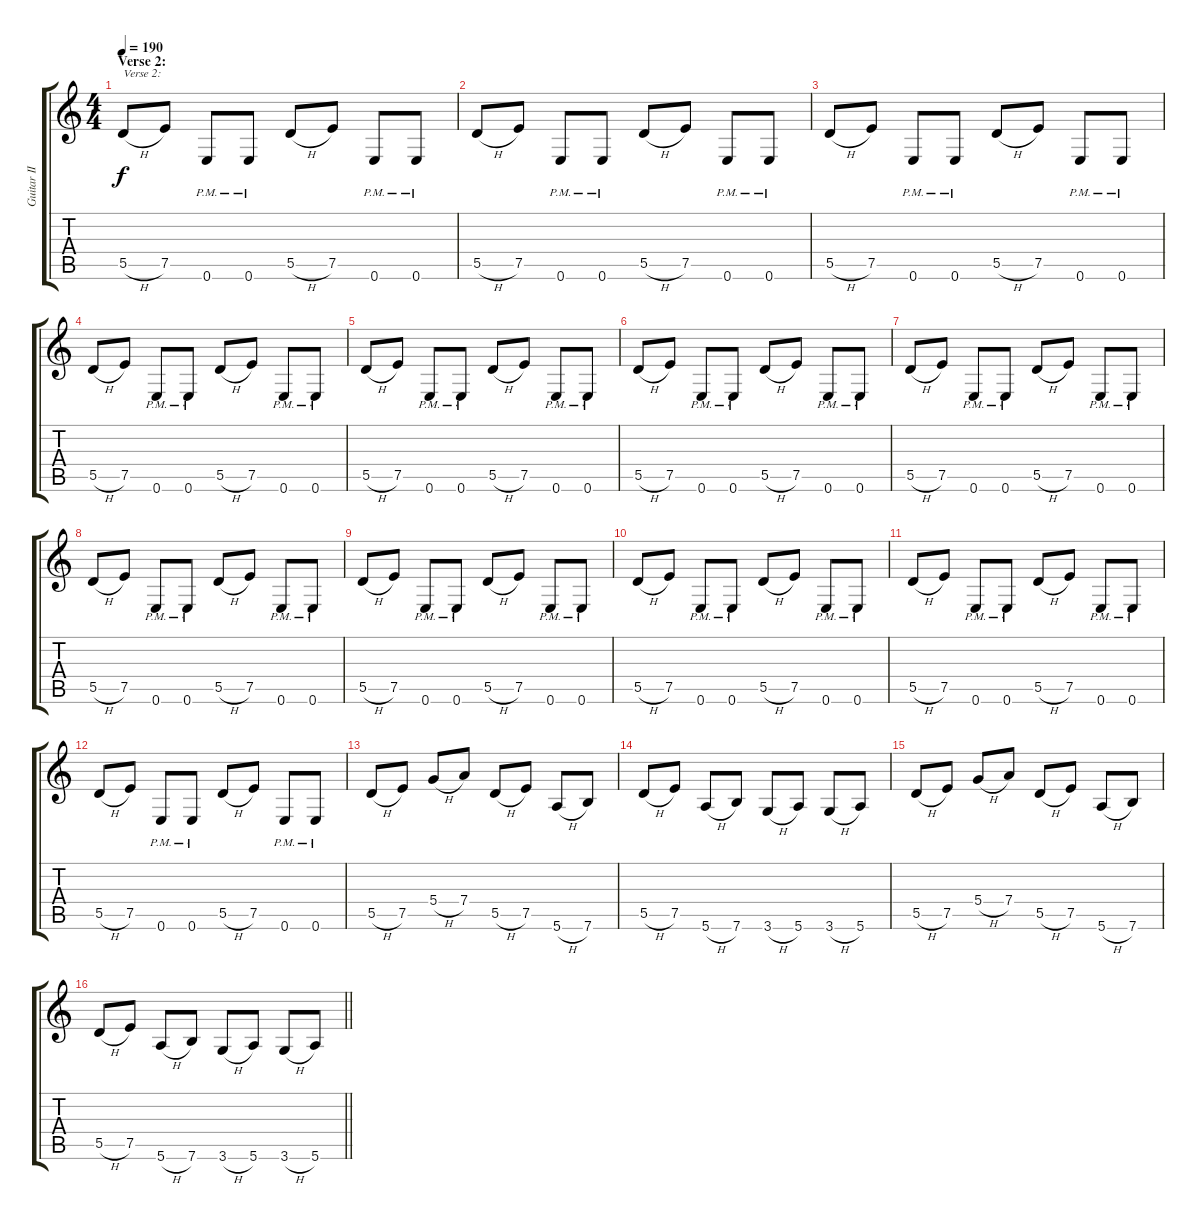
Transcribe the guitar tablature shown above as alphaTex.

\track ("Guitar II" "Guitar II") {instrument distortionguitar}
\staff {score tabs}
\tuning (E4 B3 G3 D3 A2 E2) {hide}
\ts (4 4)
\section ("" "Verse 2:")
\tempo 190
\clef g2
\ks c
5.5{h}.8{txt "Verse 2:" dy f} 7.5.8 0.6{pm}.8 0.6{pm}.8 5.5{h}.8 7.5.8 0.6{pm}.8 0.6{pm}.8 |
5.5{h}.8 7.5.8 0.6{pm}.8 0.6{pm}.8 5.5{h}.8 7.5.8 0.6{pm}.8 0.6{pm}.8 |
5.5{h}.8 7.5.8 0.6{pm}.8 0.6{pm}.8 5.5{h}.8 7.5.8 0.6{pm}.8 0.6{pm}.8 |
5.5{h}.8 7.5.8 0.6{pm}.8 0.6{pm}.8 5.5{h}.8 7.5.8 0.6{pm}.8 0.6{pm}.8 |
5.5{h}.8 7.5.8 0.6{pm}.8 0.6{pm}.8 5.5{h}.8 7.5.8 0.6{pm}.8 0.6{pm}.8 |
5.5{h}.8 7.5.8 0.6{pm}.8 0.6{pm}.8 5.5{h}.8 7.5.8 0.6{pm}.8 0.6{pm}.8 |
5.5{h}.8 7.5.8 0.6{pm}.8 0.6{pm}.8 5.5{h}.8 7.5.8 0.6{pm}.8 0.6{pm}.8 |
5.5{h}.8 7.5.8 0.6{pm}.8 0.6{pm}.8 5.5{h}.8 7.5.8 0.6{pm}.8 0.6{pm}.8 |
5.5{h}.8 7.5.8 0.6{pm}.8 0.6{pm}.8 5.5{h}.8 7.5.8 0.6{pm}.8 0.6{pm}.8 |
5.5{h}.8 7.5.8 0.6{pm}.8 0.6{pm}.8 5.5{h}.8 7.5.8 0.6{pm}.8 0.6{pm}.8 |
5.5{h}.8 7.5.8 0.6{pm}.8 0.6{pm}.8 5.5{h}.8 7.5.8 0.6{pm}.8 0.6{pm}.8 |
5.5{h}.8 7.5.8 0.6{pm}.8 0.6{pm}.8 5.5{h}.8 7.5.8 0.6{pm}.8 0.6{pm}.8 |
5.5{h}.8 7.5.8 5.4{h}.8 7.4.8 5.5{h}.8 7.5.8 5.6{h}.8 7.6.8 |
5.5{h}.8 7.5.8 5.6{h}.8 7.6.8 3.6{h}.8 5.6.8 3.6{h}.8 5.6.8 |
5.5{h}.8 7.5.8 5.4{h}.8 7.4.8 5.5{h}.8 7.5.8 5.6{h}.8 7.6.8 |
\barLineRight lightlight
5.5{h}.8 7.5.8 5.6{h}.8 7.6.8 3.6{h}.8 5.6.8 3.6{h}.8 5.6.8
